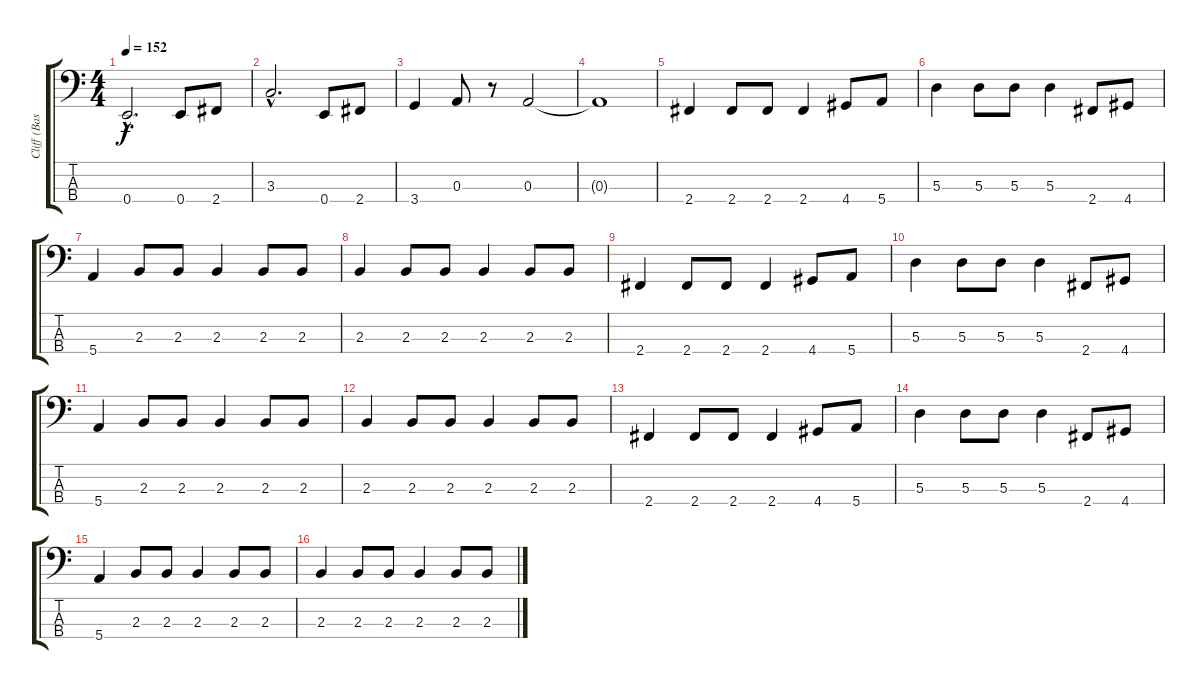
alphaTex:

\track ("Cliff (Bass)" "Cliff (Bas") {instrument electricbassfinger}
\staff {score tabs}
\tuning (G2 D2 A1 E1) {hide}
\ts (4 4)
\tempo 152
\clef f4
\ks c
0.4{hac}.2{d dy f} 0.4.8 2.4.8 |
3.3{hac}.2{d} 0.4.8 2.4.8 |
3.4.4 0.3.8 r.8 0.3.2 |
0.3{t}.1 |
2.4.4 2.4.8 2.4.8 2.4.4 4.4.8 5.4.8 |
5.3.4 5.3.8 5.3.8 5.3.4 2.4.8 4.4.8 |
5.4.4 2.3.8 2.3.8 2.3.4 2.3.8 2.3.8 |
2.3.4 2.3.8 2.3.8 2.3.4 2.3.8 2.3.8 |
2.4.4 2.4.8 2.4.8 2.4.4 4.4.8 5.4.8 |
5.3.4 5.3.8 5.3.8 5.3.4 2.4.8 4.4.8 |
5.4.4 2.3.8 2.3.8 2.3.4 2.3.8 2.3.8 |
2.3.4 2.3.8 2.3.8 2.3.4 2.3.8 2.3.8 |
2.4.4 2.4.8 2.4.8 2.4.4 4.4.8 5.4.8 |
5.3.4 5.3.8 5.3.8 5.3.4 2.4.8 4.4.8 |
5.4.4 2.3.8 2.3.8 2.3.4 2.3.8 2.3.8 |
2.3.4 2.3.8 2.3.8 2.3.4 2.3.8 2.3.8
